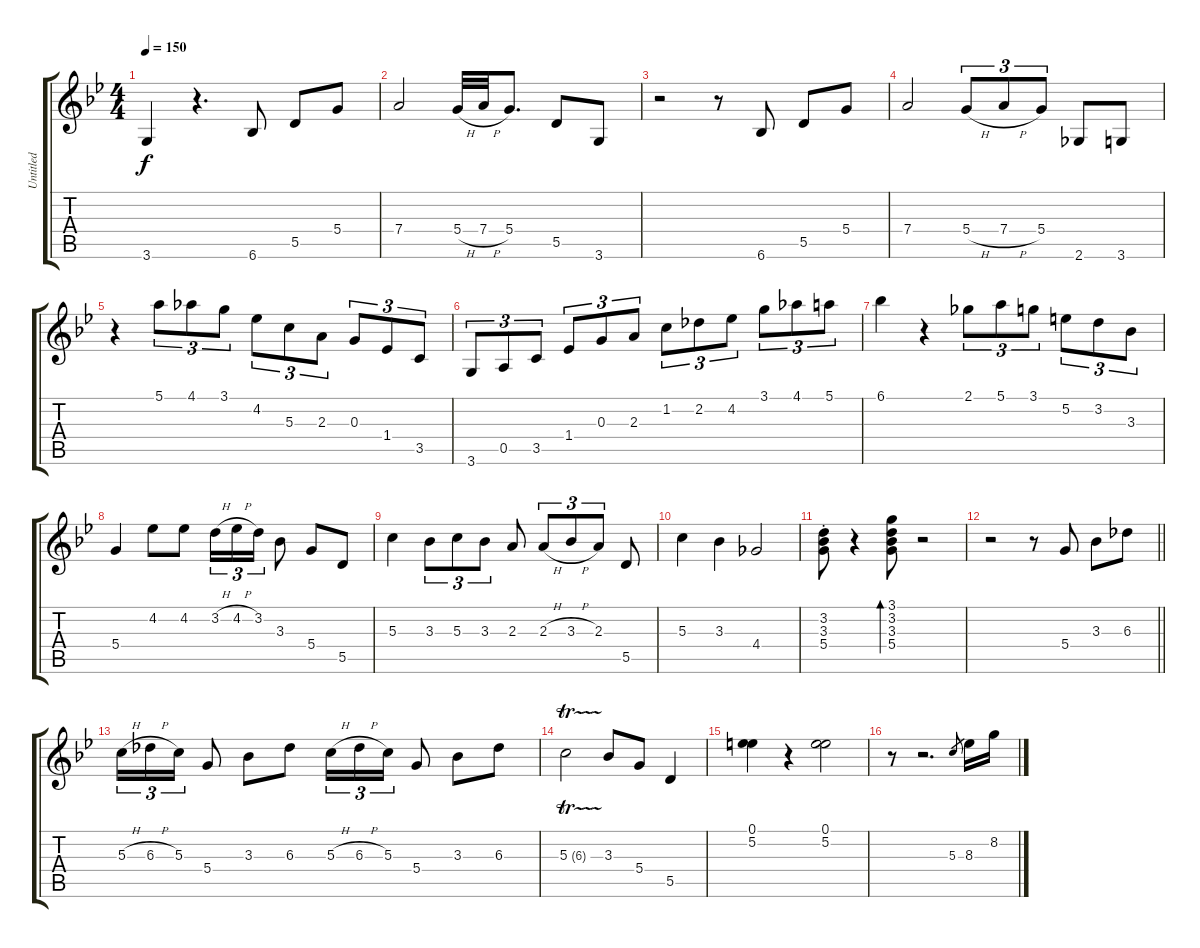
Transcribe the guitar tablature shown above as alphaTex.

\track ("Untitled" "Untitled") {instrument acousticguitarsteel}
\staff {score tabs}
\tuning (E4 B3 G3 D3 A2 E2) {hide}
\ts (4 4)
\tempo 150
\clef g2
\ks bb
3.6.4{dy f instrument acousticguitarsteel} r.4{d} 6.6.8 5.5.8 5.4.8 |
7.4.2 5.4{h}.32 7.4{h}.32 5.4.8{d} 5.5.8 3.6.8 |
r.2 r.8 6.6.8 5.5.8 5.4.8 |
7.4.2 5.4{h}.8{tu (3 2)} 7.4{h}.8{tu (3 2)} 5.4.8{tu (3 2)} 2.6.8 3.6.8 |
r.4 5.1.8{tu (3 2)} 4.1.8{tu (3 2)} 3.1.8{tu (3 2)} 4.2.8{tu (3 2)} 5.3.8{tu (3 2)} 2.3.8{tu (3 2)} 0.3.8{tu (3 2)} 1.4.8{tu (3 2)} 3.5.8{tu (3 2)} |
3.6.8{tu (3 2)} 0.5.8{tu (3 2)} 3.5.8{tu (3 2)} 1.4.8{tu (3 2)} 0.3.8{tu (3 2)} 2.3.8{tu (3 2)} 1.2.8{tu (3 2)} 2.2.8{tu (3 2)} 4.2.8{tu (3 2)} 3.1.8{tu (3 2)} 4.1.8{tu (3 2)} 5.1.8{tu (3 2)} |
6.1.4 r.4 2.1.8{tu (3 2)} 5.1.8{tu (3 2)} 3.1.8{tu (3 2)} 5.2.8{tu (3 2)} 3.2.8{tu (3 2)} 3.3.8{tu (3 2)} |
5.4.4 4.2.8 4.2.8 3.2{h}.16{tu (3 2)} 4.2{h}.16{tu (3 2)} 3.2.16{tu (3 2)} 3.3.8 5.4.8 5.5.8 |
5.3.4 3.3.8{tu (3 2)} 5.3.8{tu (3 2)} 3.3.8{tu (3 2)} 2.3.8 2.3{h}.8{tu (3 2)} 3.3{h}.8{tu (3 2)} 2.3.8{tu (3 2)} 5.5.8 |
5.3.4 3.3.4 4.4.2 |
(3.2{st} 3.3{st} 5.4{st}).8 r.4 (3.1 3.2 3.3 5.4).8{bd 30} r.2 |
\barLineRight lightlight
r.2 r.8 5.4.8 3.3.8 6.3.8 |
5.3{h}.16{tu (3 2)} 6.3{h}.16{tu (3 2)} 5.3.16{tu (3 2)} 5.4.8 3.3.8 6.3.8 5.3{h}.16{tu (3 2)} 6.3{h}.16{tu (3 2)} 5.3.16{tu (3 2)} 5.4.8 3.3.8 6.3.8 |
5.3{tr (6 32)}.2 3.3.8 5.4.8 5.5.4 |
(0.1 5.2).4 r.4 (0.1 5.2).2 |
r.8 r.2{d} 5.3.8{gr} 8.3.16 8.2.16
